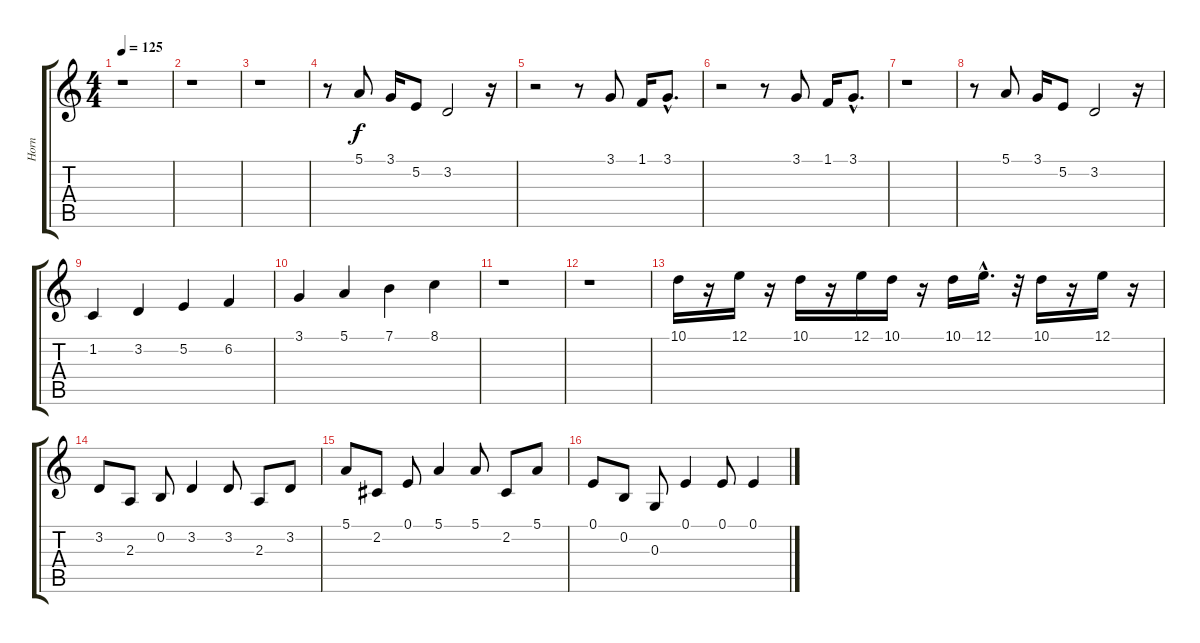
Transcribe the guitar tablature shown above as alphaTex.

\track ("Horn" "Horn") {instrument englishhorn}
\staff {score tabs}
\tuning (E4 B3 G3 D3 A2 E2) {hide}
\ts (4 4)
\tempo 125
\clef g2
\ks c
r.1{dy f} |
r.1 |
r.1 |
r.8 5.1.8 3.1.16 5.2.8 3.2.2 r.16 |
r.2 r.8 3.1.8 1.1.16 3.1{hac}.8{d} |
r.2 r.8 3.1.8 1.1.16 3.1{hac}.8{d} |
r.1 |
r.8 5.1.8 3.1.16 5.2.8 3.2.2 r.16 |
1.2.4 3.2.4 5.2.4 6.2.4 |
3.1.4 5.1.4 7.1.4 8.1.4 |
r.1 |
r.1 |
10.1.16 r.16 12.1.16 r.16 10.1.16 r.16 12.1.16 10.1.16 r.16 10.1.16 12.1{hac}.16{d} r.32 10.1.16 r.16 12.1.16 r.16 |
3.2.8 2.3.8 0.2.8 3.2.4 3.2.8 2.3.8 3.2.8 |
5.1.8 2.2.8 0.1.8 5.1.4 5.1.8 2.2.8 5.1.8 |
0.1.8 0.2.8 0.3.8 0.1.4 0.1.8 0.1.4
